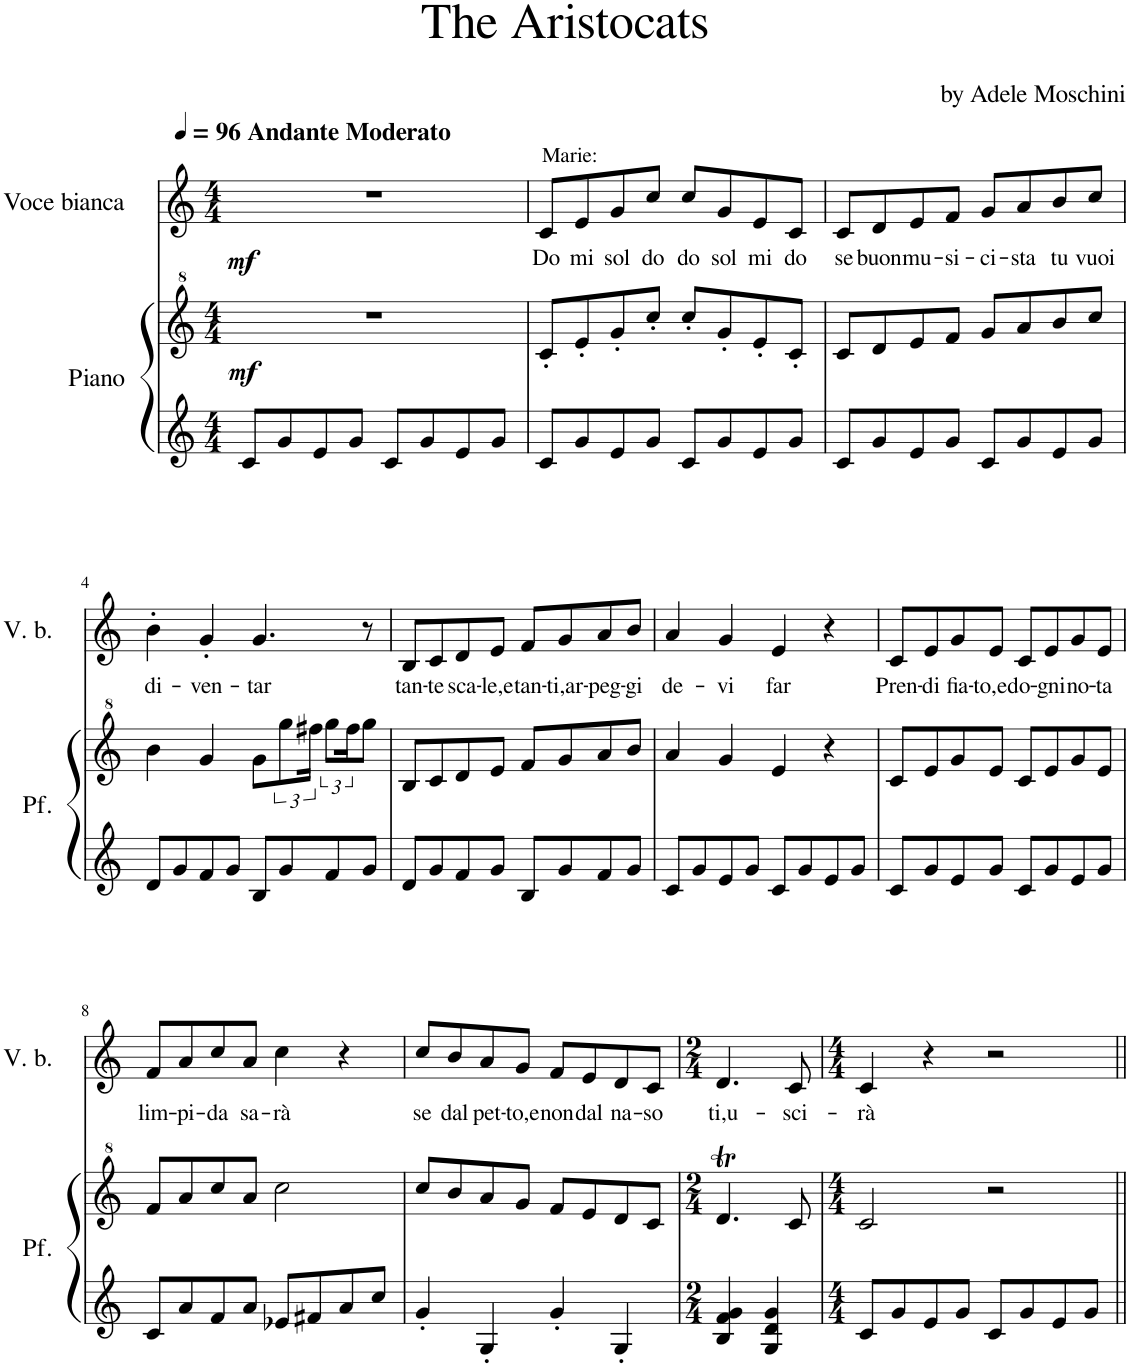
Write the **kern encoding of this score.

**kern	**kern	**dynam	**kern	**text	**dynam
*part2	*part2	*part2	*part1	*part1	*part1
*staff3	*staff2	*staff2/3	*staff1	*staff1	*staff1
*I"Piano	*	*	*I"Voce bianca	*	*
*	*	*	*I'V. b.	*	*
*clefG2	*clefG^2	*	*clefG2	*	*
*k[]	*k[]	*	*k[]	*	*
*M4/4	*M4/4	*	*M4/4	*	*
*MM96	*MM96	*	*MM96	*	*
=1	=1	=1	=1	=1	=1
!	!	!	!LO:TX:a:B:t=Andante Moderato	!	!
!	!	!LO:DY:a=2	!	!	!LO:DY:b
8c/L	1r	mf	1r	.	mf
8g/	.	.	.	.	.
8e/	.	.	.	.	.
8g/J	.	.	.	.	.
8c/L	.	.	.	.	.
8g/	.	.	.	.	.
8e/	.	.	.	.	.
8g/J	.	.	.	.	.
=2	=2	=2	=2	=2	=2
!	!	!	!LO:TX:a:t=Marie&colon;	!	!
!	!	!	!	!LO:LY:b	!
8c/L	8cc'/L	.	8c/L	Do	.
!	!	!	!	!LO:LY:b	!
8g/	8ee'/	.	8e/	mi	.
!	!	!	!	!LO:LY:b	!
8e/	8gg'/	.	8g/	sol	.
!	!	!	!	!LO:LY:b	!
8g/J	8ccc'/J	.	8cc/J	do	.
!	!	!	!	!LO:LY:b	!
8c/L	8ccc'/L	.	8cc/L	do	.
!	!	!	!	!LO:LY:b	!
8g/	8gg'/	.	8g/	sol	.
!	!	!	!	!LO:LY:b	!
8e/	8ee'/	.	8e/	mi	.
!	!	!	!	!LO:LY:b	!
8g/J	8cc'/J	.	8c/J	do	.
=3	=3	=3	=3	=3	=3
!	!	!	!	!LO:LY:b	!
8c/L	8cc/L	.	8c/L	se	.
!	!	!	!	!LO:LY:b	!
8g/	8dd/	.	8d/	buon	.
!	!	!	!	!LO:LY:b	!
8e/	8ee/	.	8e/	mu-	.
!	!	!	!	!LO:LY:b	!
8g/J	8ff/J	.	8f/J	-si-	.
!	!	!	!	!LO:LY:b	!
8c/L	8gg/L	.	8g/L	-ci-	.
!	!	!	!	!LO:LY:b	!
8g/	8aa/	.	8a/	-sta	.
!	!	!	!	!LO:LY:b	!
8e/	8bb/	.	8b/	tu	.
!	!	!	!	!LO:LY:b	!
8g/J	8ccc/J	.	8cc/J	vuoi	.
!!LO:LB:g=z
=4	=4	=4	=4	=4	=4
!	!	!	!	!LO:LY:b	!
8d/L	4bb\	.	4b'\	di-	.
8g/	.	.	.	.	.
!	!	!	!	!LO:LY:b	!
8f/	4gg/	.	4g'/	-ven-	.
8g/J	.	.	.	.	.
!	!	!	!	!LO:LY:b	!
8B/L	8gg\L	.	4.g/	-tar	.
8g/	12ggg\	.	.	.	.
.	24fff#X\Jk	.	.	.	.
8f/	12ggg\L	.	.	.	.
.	24fff#\K	.	.	.	.
8g/J	8ggg\J	.	8r	.	.
=5	=5	=5	=5	=5	=5
!	!	!	!	!LO:LY:b	!
8d/L	8b/L	.	8B/L	tan-	.
!	!	!	!	!LO:LY:b	!
8g/	8cc/	.	8c/	-te	.
!	!	!	!	!LO:LY:b	!
8f/	8dd/	.	8d/	sca-	.
!	!	!	!	!LO:LY:b	!
8g/J	8ee/J	.	8e/J	-le,e	.
!	!	!	!	!LO:LY:b	!
8B/L	8ff/L	.	8f/L	tan-	.
!	!	!	!	!LO:LY:b	!
8g/	8gg/	.	8g/	-ti,ar-	.
!	!	!	!	!LO:LY:b	!
8f/	8aa/	.	8a/	-peg-	.
!	!	!	!	!LO:LY:b	!
8g/J	8bb/J	.	8b/J	-gi	.
=6	=6	=6	=6	=6	=6
!	!	!	!	!LO:LY:b	!
8c/L	4aa/	.	4a/	de-	.
8g/	.	.	.	.	.
!	!	!	!	!LO:LY:b	!
8e/	4gg/	.	4g/	-vi	.
8g/J	.	.	.	.	.
!	!	!	!	!LO:LY:b	!
8c/L	4ee/	.	4e/	far	.
8g/	.	.	.	.	.
8e/	4r	.	4r	.	.
8g/J	.	.	.	.	.
=7	=7	=7	=7	=7	=7
!	!	!	!	!LO:LY:b	!
8c/L	8cc/L	.	8c/L	Pren-	.
!	!	!	!	!LO:LY:b	!
8g/	8ee/	.	8e/	-di	.
!	!	!	!	!LO:LY:b	!
8e/	8gg/	.	8g/	fia-	.
!	!	!	!	!LO:LY:b	!
8g/J	8ee/J	.	8e/J	-to,ed	.
!	!	!	!	!LO:LY:b	!
8c/L	8cc/L	.	8c/L	o-	.
!	!	!	!	!LO:LY:b	!
8g/	8ee/	.	8e/	-gni	.
!	!	!	!	!LO:LY:b	!
8e/	8gg/	.	8g/	no-	.
!	!	!	!	!LO:LY:b	!
8g/J	8ee/J	.	8e/J	-ta	.
!!LO:LB:g=z
=8	=8	=8	=8	=8	=8
!	!	!	!	!LO:LY:b	!
8c/L	8ff/L	.	8f/L	lim-	.
!	!	!	!	!LO:LY:b	!
8a/	8aa/	.	8a/	-pi-	.
!	!	!	!	!LO:LY:b	!
8f/	8ccc/	.	8cc/	-da	.
!	!	!	!	!LO:LY:b	!
8a/J	8aa/J	.	8a/J	sa-	.
!	!	!	!	!LO:LY:b	!
8e-X/L	2ccc\	.	4cc\	-rà	.
8f#X/	.	.	.	.	.
8a/	.	.	4r	.	.
8cc/J	.	.	.	.	.
=9	=9	=9	=9	=9	=9
!	!	!	!	!LO:LY:b	!
4g'/	8ccc/L	.	8cc/L	se	.
!	!	!	!	!LO:LY:b	!
.	8bb/	.	8b/	dal	.
!	!	!	!	!LO:LY:b	!
4G'/	8aa/	.	8a/	pet-	.
!	!	!	!	!LO:LY:b	!
.	8gg/J	.	8g/J	-to,e	.
!	!	!	!	!LO:LY:b	!
4g'/	8ff/L	.	8f/L	non	.
!	!	!	!	!LO:LY:b	!
.	8ee/	.	8e/	dal	.
!	!	!	!	!LO:LY:b	!
4G'/	8dd/	.	8d/	na-	.
!	!	!	!	!LO:LY:b	!
.	8cc/J	.	8c/J	-so	.
=10	=10	=10	=10	=10	=10
*M2/4	*M2/4	*	*M2/4	*	*
!	!	!	!	!LO:LY:b	!
4B/ 4f/ 4g/	4.ddT/	.	4.d/	ti,u-	.
4G/ 4d/ 4g/	.	.	.	.	.
!	!	!	!	!LO:LY:b	!
.	8cc/	.	8c/	-sci-	.
=11	=11	=11	=11	=11	=11
*M4/4	*M4/4	*	*M4/4	*	*
!	!	!	!	!LO:LY:b	!
8c/L	2cc/	.	4c/	-rà	.
8g/	.	.	.	.	.
8e/	.	.	4r	.	.
8g/J	.	.	.	.	.
8c/L	2r	.	2r	.	.
8g/	.	.	.	.	.
8e/	.	.	.	.	.
8g/J	.	.	.	.	.
=||	=||	=||	=||	=||	=||
*-	*-	*-	*-	*-	*-
